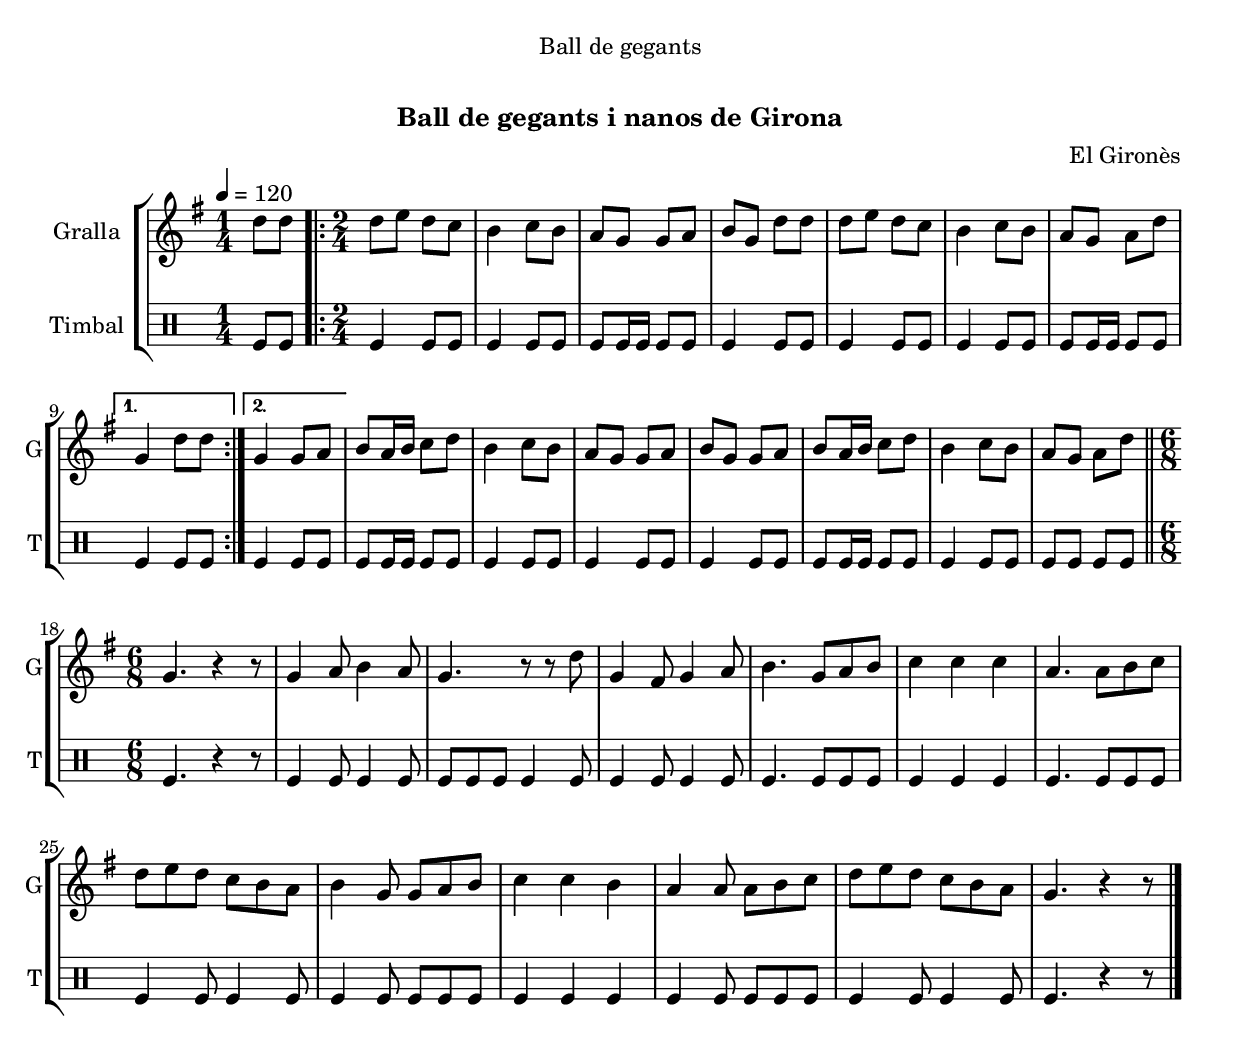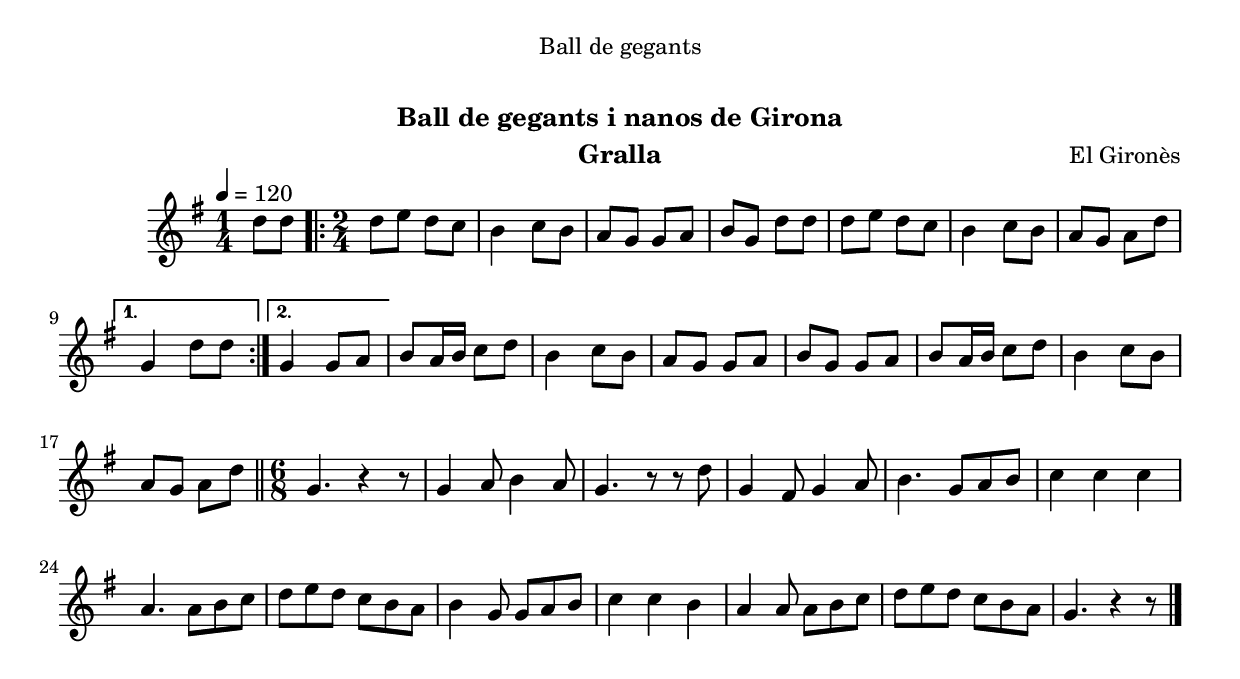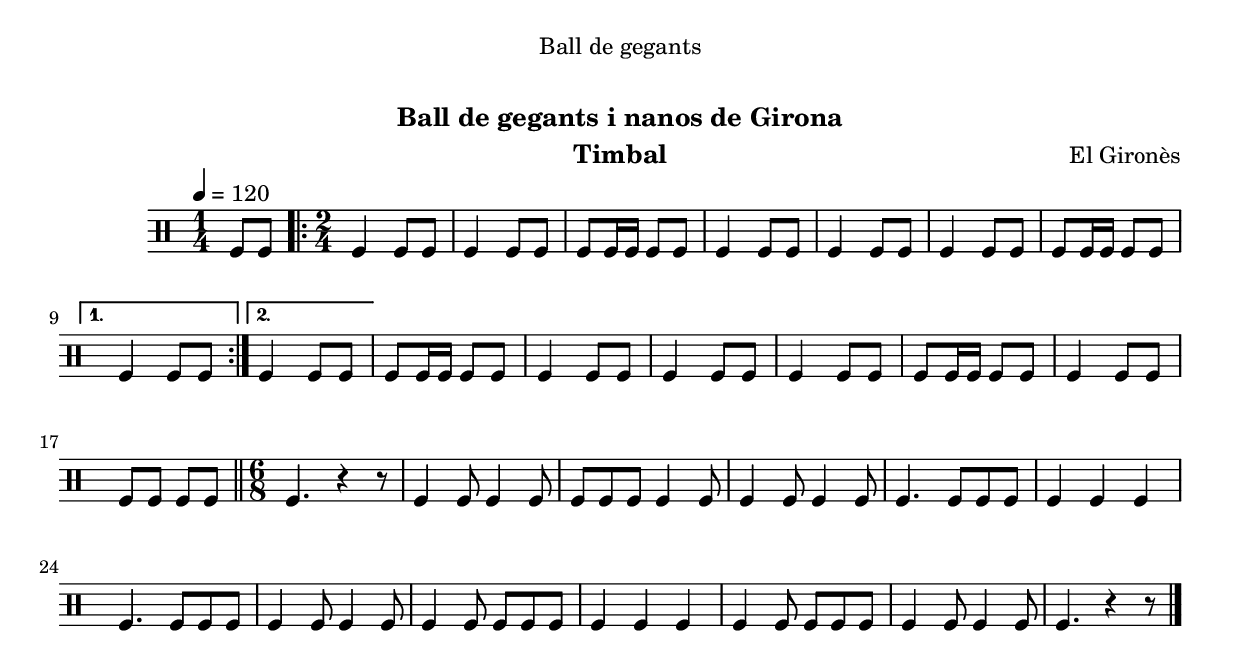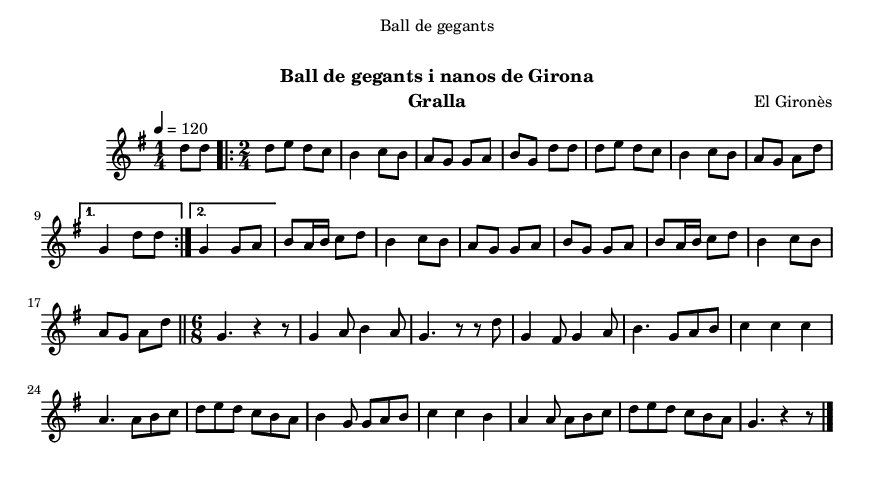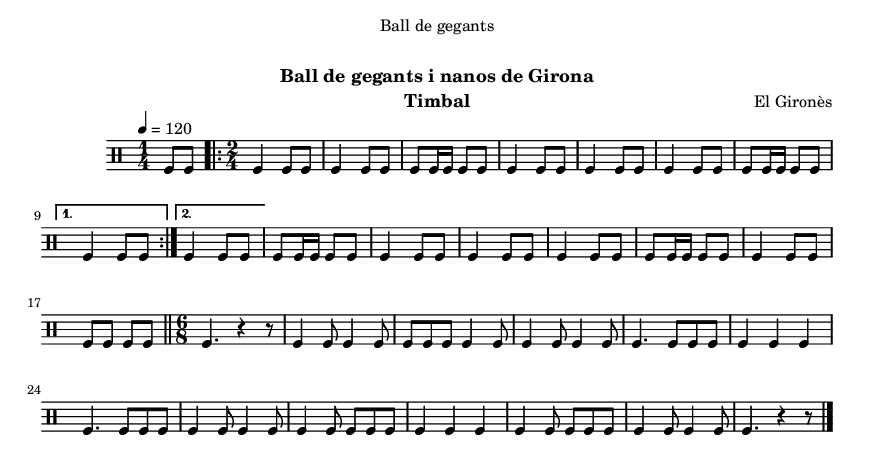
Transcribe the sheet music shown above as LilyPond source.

\version "2.16.0"

\header {
  dedication="Ball de gegants"
  title="   "
  subtitle="Ball de gegants i nanos de Girona"
  subsubtitle=""
  poet=""
  meter=""
  piece=""
  composer="El Gironès"
  arranger=""
  opus=""
  instrument=""
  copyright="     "
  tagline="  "
}

liniaroAa =
\relative d''
{
  \tempo 4=120
  \clef treble
  \key g \major
  \time 1/4
  d8 d  |
  \time 2/4   \repeat volta 2 { d8 e d c  |
  b4 c8 b  |
  a8 g g a  |
  %05
  b8 g d' d  |
  d8 e d c  |
  b4 c8 b  |
  a8 g a d }
  \alternative { { g,4 d'8 d }
  %10
  { g,4 g8 a } }
  b8 a16 b c8 d  |
  b4 c8 b  |
  a8 g g a  |
  b8 g g a  |
  %15
  b8 a16 b c8 d  |
  b4 c8 b  |
  a8 g a d  \bar "||"
  \time 6/8   g,4. r4 r8  | % kompletite
  g4 a8 b4 a8  |
  %20
  g4. r8 r d'  |
  g,4 fis8 g4 a8  |
  b4. g8 a b  |
  c4 c c  |
  a4. a8 b c  |
  %25
  d8 e d c b a  |
  b4 g8 g a b  |
  c4 c b  |
  a4 a8 a b c  |
  d8 e d c b a  |
  %30
  g4. r4 r8  \bar "|." % kompletite
}

liniaroAb =
\drummode
{
  \tempo 4=120
  \time 1/4
  tomfl8 tomfl  |
  \time 2/4   \repeat volta 2 { tomfl4 tomfl8 tomfl  |
  tomfl4 tomfl8 tomfl  |
  tomfl8 tomfl16 tomfl tomfl8 tomfl  |
  %05
  tomfl4 tomfl8 tomfl  |
  tomfl4 tomfl8 tomfl  |
  tomfl4 tomfl8 tomfl  |
  tomfl8 tomfl16 tomfl tomfl8 tomfl }
  \alternative { { tomfl4 tomfl8 tomfl }
  %10
  { tomfl4 tomfl8 tomfl } }
  tomfl8 tomfl16 tomfl tomfl8 tomfl  |
  tomfl4 tomfl8 tomfl  |
  tomfl4 tomfl8 tomfl  |
  tomfl4 tomfl8 tomfl  |
  %15
  tomfl8 tomfl16 tomfl tomfl8 tomfl  |
  tomfl4 tomfl8 tomfl  |
  tomfl8 tomfl tomfl tomfl  \bar "||"
  \time 6/8   tomfl4. r4 r8  | % kompletite
  tomfl4 tomfl8 tomfl4 tomfl8  |
  %20
  tomfl8 tomfl tomfl tomfl4 tomfl8  |
  tomfl4 tomfl8 tomfl4 tomfl8  |
  tomfl4. tomfl8 tomfl tomfl  |
  tomfl4 tomfl tomfl  |
  tomfl4. tomfl8 tomfl tomfl  |
  %25
  tomfl4 tomfl8 tomfl4 tomfl8  |
  tomfl4 tomfl8 tomfl tomfl tomfl  |
  tomfl4 tomfl tomfl  |
  tomfl4 tomfl8 tomfl tomfl tomfl  |
  tomfl4 tomfl8 tomfl4 tomfl8  |
  %30
  tomfl4. r4 r8  \bar "|." % kompletite
}

\book {

\paper {
  print-page-number = false
}

\bookpart {
  \score {
    \new StaffGroup {
      \override Score.RehearsalMark #'self-alignment-X = #LEFT
      <<
        \new Staff \with {instrumentName = #"Gralla" shortInstrumentName = #"G"} \liniaroAa
        \new DrumStaff \with {instrumentName = #"Timbal" shortInstrumentName = #"T"} \liniaroAb
      >>
    }
    \layout {}
  }\score { \unfoldRepeats
    \new StaffGroup {
      \override Score.RehearsalMark #'self-alignment-X = #LEFT
      <<
        \new Staff \with {instrumentName = #"Gralla" shortInstrumentName = #"G"} \liniaroAa
        \new DrumStaff \with {instrumentName = #"Timbal" shortInstrumentName = #"T"} \liniaroAb
      >>
    }
    \midi {}
  }
}

\bookpart {
  \header {instrument="Gralla"}
  \score {
    \new StaffGroup {
      \override Score.RehearsalMark #'self-alignment-X = #LEFT
      <<
        \new Staff \liniaroAa
      >>
    }
    \layout {}
  }\score { \unfoldRepeats
    \new StaffGroup {
      \override Score.RehearsalMark #'self-alignment-X = #LEFT
      <<
        \new Staff \liniaroAa
      >>
    }
    \midi {}
  }
}

\bookpart {
  \header {instrument="Timbal"}
  \score {
    \new StaffGroup {
      \override Score.RehearsalMark #'self-alignment-X = #LEFT
      <<
        \new DrumStaff \liniaroAb
      >>
    }
    \layout {}
  }\score { \unfoldRepeats
    \new StaffGroup {
      \override Score.RehearsalMark #'self-alignment-X = #LEFT
      <<
        \new DrumStaff \liniaroAb
      >>
    }
    \midi {}
  }
}

}

\book {

\paper {
  print-page-number = false
  #(set-paper-size "a6landscape")
  #(layout-set-staff-size 14)
}

\bookpart {
  \header {instrument="Gralla"}
  \score {
    \new StaffGroup {
      \override Score.RehearsalMark #'self-alignment-X = #LEFT
      <<
        \new Staff \liniaroAa
      >>
    }
    \layout {}
  }
}

\bookpart {
  \header {instrument="Timbal"}
  \score {
    \new StaffGroup {
      \override Score.RehearsalMark #'self-alignment-X = #LEFT
      <<
        \new DrumStaff \liniaroAb
      >>
    }
    \layout {}
  }
}

}

